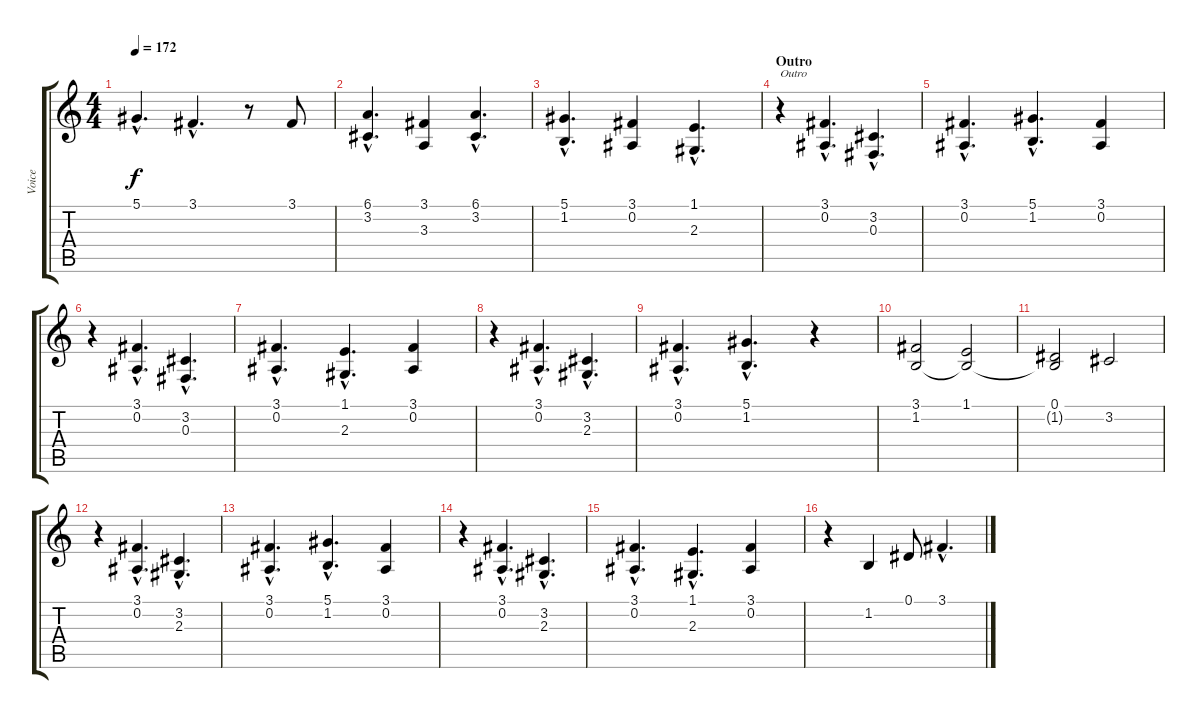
\track ("Voice" "Voice") {instrument tenorsax}
\staff {score tabs}
\tuning (Eb4 Bb3 Gb3 Db3 Ab2 Eb2) {hide}
\ts (4 4)
\tempo 172
\clef g2
\ks c
5.1{hac}.4{d dy f} 3.1{hac}.4{d} r.8 3.1.8 |
(6.1{hac} 3.2{hac}).4{d} (3.1 3.3).4 (6.1{hac} 3.2{hac}).4{d} |
(5.1{hac} 1.2{hac}).4{d} (3.1 0.2).4 (1.1{hac} 2.3{hac}).4{d} |
\section ("" "Outro")
r.4{txt "Outro"} (3.1{hac} 0.2{hac}).4{d} (3.2{hac} 0.3{hac}).4{d} |
(3.1{hac} 0.2{hac}).4{d} (5.1{hac} 1.2{hac}).4{d} (3.1 0.2).4 |
r.4 (3.1{hac} 0.2{hac}).4{d} (3.2{hac} 0.3{hac}).4{d} |
(3.1{hac} 0.2{hac}).4{d} (1.1{hac} 2.3{hac}).4{d} (3.1 0.2).4 |
r.4 (3.1{hac} 0.2{hac}).4{d} (3.2{hac} 2.3{hac}).4{d} |
(3.1{hac} 0.2{hac}).4{d} (5.1{hac} 1.2{hac}).4{d} r.4 |
(3.1 1.2).2 (1.1 1.2{t}).2 |
(0.1 1.2{t}).2 3.2.2 |
r.4 (3.1{hac} 0.2{hac}).4{d} (3.2{hac} 2.3{hac}).4{d} |
(3.1{hac} 0.2{hac}).4{d} (5.1{hac} 1.2{hac}).4{d} (3.1 0.2).4 |
r.4 (3.1{hac} 0.2{hac}).4{d} (3.2{hac} 2.3{hac}).4{d} |
(3.1{hac} 0.2{hac}).4{d} (1.1{hac} 2.3{hac}).4{d} (3.1 0.2).4 |
r.4 1.2.4 0.1.8 3.1{hac}.4{d}
